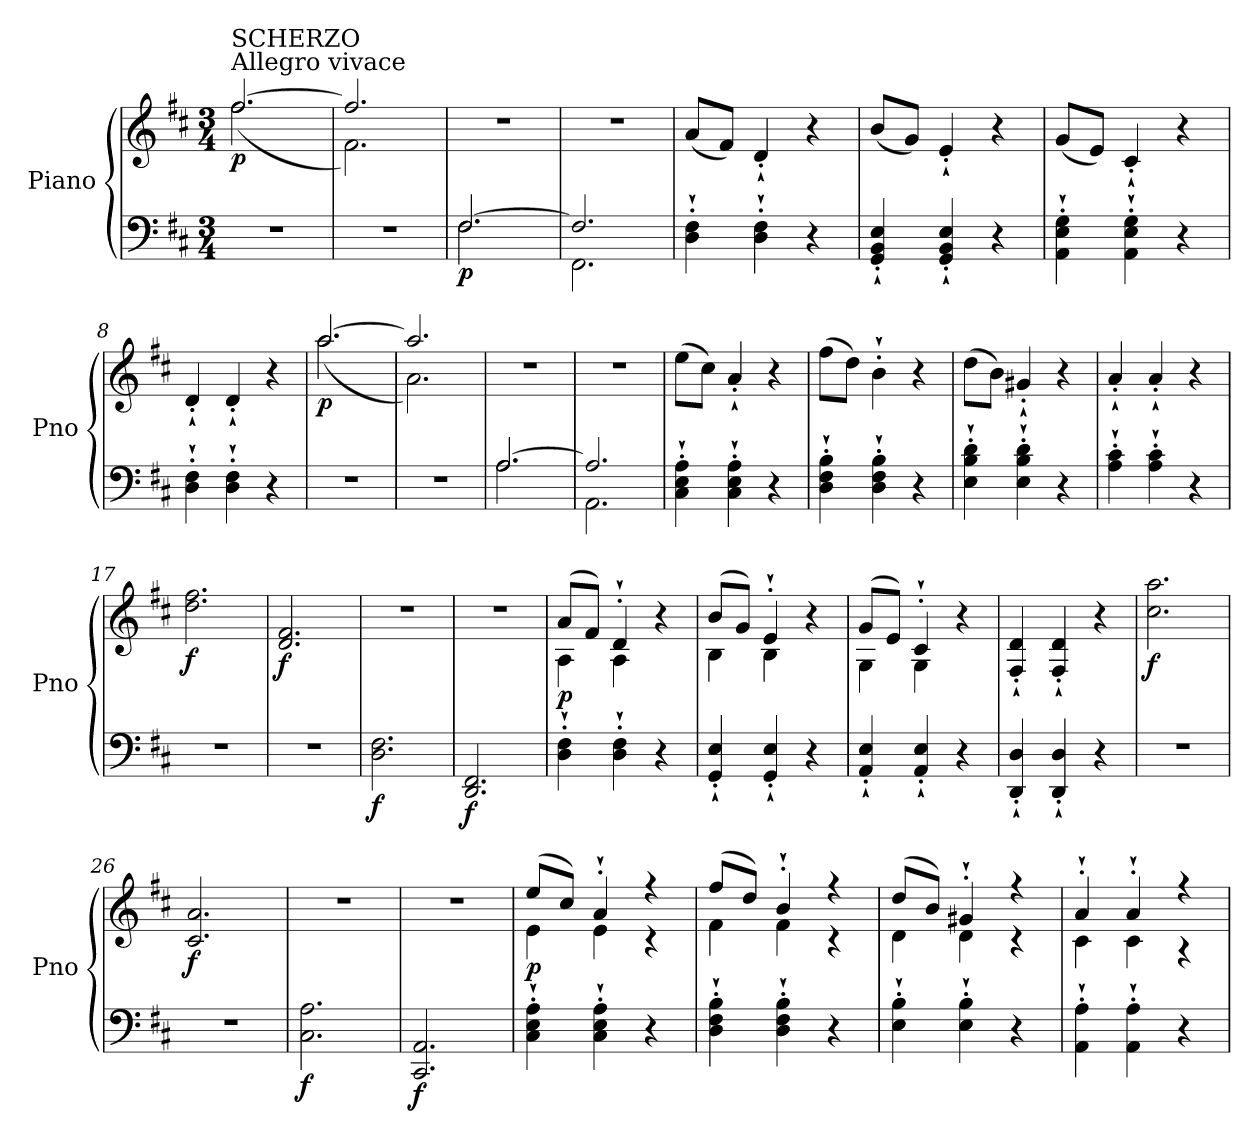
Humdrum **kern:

**kern	**kern	**dynam
*part1	*part1	*part1
*staff2	*staff1	*staff1/2
*I"Piano	*	*
*I'Pno	*	*
*clefF4	*clefG2	*
*k[f#c#]	*k[f#c#]	*
*D:	*D:	*
*M3/4	*M3/4	*
=1	=1	=1
*	*^	*
!	!LO:TX:a:t=SCHERZO\nAllegro vivace	!	!
!	!	!	!LO:DY:b
2.r	[2.ff#/	(2.ff#\	p
=2	=2	=2	=2
2.r	2.ff#/]	2.f#\)	.
=3	=3	=3	=3
*^	*	*	*
!	!	!	!	!LO:DY:b=2
*	*	*v	*v	*
[2.F#/	2.F#\	2.r	p
=4	=4	=4	=4
2.F#/]	2.FF#\	2.r	.
*v	*v	*	*
=5	=5	=5
4D\`' 4F#\`'	(8a/L	.
.	8f#/J)	.
4D\`' 4F#\`'	4d`'/	.
4r	4r	.
=6	=6	=6
4GG/`' 4BB/`' 4E/`'	(8b/L	.
.	8g/J)	.
4GG/`' 4BB/`' 4E/`'	4e`'/	.
4r	4r	.
=7	=7	=7
4AA\`' 4E\`' 4G\`'	(8g/L	.
.	8e/J)	.
4AA\`' 4E\`' 4G\`'	4c#`'/	.
4r	4r	.
=8	=8	=8
4D\`' 4F#\`'	4d`'/	.
4D\`' 4F#\`'	4d`'/	.
4r	4r	.
=9	=9	=9
*	*^	*
!	!	!	!LO:DY:b
2.r	[2.aa/	(2.aa\	p
=10	=10	=10	=10
2.r	2.aa/]	2.a\)	.
*	*v	*v	*
=11	=11	=11
*^	*	*
[2.A/	2.A\	2.r	.
=12	=12	=12	=12
2.A/]	2.AA\	2.r	.
*v	*v	*	*
!!LO:LB:g=z
=13	=13	=13
4C#\`' 4E\`' 4A\`'	(8ee\L	.
.	8cc#\J)	.
4C#\`' 4E\`' 4A\`'	4a`'/	.
4r	4r	.
=14	=14	=14
4D\`' 4F#\`' 4B\`'	(8ff#\L	.
.	8dd\J)	.
4D\`' 4F#\`' 4B\`'	4b`'\	.
4r	4r	.
=15	=15	=15
4E\`' 4B\`' 4d\`'	(8dd\L	.
.	8b\J)	.
4E\`' 4B\`' 4d\`'	4g#X`'/	.
4r	4r	.
=16	=16	=16
4A\`' 4c#\`'	4a`'/	.
4A\`' 4c#\`'	4a`'/	.
4r	4r	.
=17	=17	=17
!	!	!LO:DY:b
2.r	2.dd\ 2.ff#\	f
=18	=18	=18
!	!	!LO:DY:b
2.r	2.d/ 2.f#/	f
=19	=19	=19
!	!	!LO:DY:b=2
2.D\ 2.F#\	2.r	f
=20	=20	=20
!	!	!LO:DY:b=2
2.DD/ 2.FF#/	2.r	f
=21	=21	=21
*	*^	*
!	!	!	!LO:DY:b
4D\`' 4F#\`'	(8a/L	4A\	p
.	8f#/J)	.	.
4D\`' 4F#\`'	4d`'/	4A\	.
4r	4r	4ryy	.
=22	=22	=22	=22
4GG/`' 4E/`'	(8b/L	4B\	.
.	8g/J)	.	.
4GG/`' 4E/`'	4e`'/	4B\	.
4r	4r	4ryy	.
=23	=23	=23	=23
4AA/`' 4E/`'	(8g/L	4G\	.
.	8e/J)	.	.
4AA/`' 4E/`'	4c#`'/	4G\	.
4r	4r	4ryy	.
*	*v	*v	*
!!LO:LB:g=z
=24	=24	=24
4DD/`' 4D/`'	4F#/`' 4d/`'	.
4DD/`' 4D/`'	4F#/`' 4d/`'	.
4r	4r	.
=25	=25	=25
!	!	!LO:DY:b
2.r	2.cc#\ 2.aa\	f
=26	=26	=26
!	!	!LO:DY:b
2.r	2.c#/ 2.a/	f
=27	=27	=27
!	!	!LO:DY:b=2
2.C#\ 2.A\	2.r	f
=28	=28	=28
!	!	!LO:DY:b=2
2.CC#/ 2.AA/	2.r	f
=29	=29	=29
*	*^	*
!	!	!	!LO:DY:b
4C#\`' 4E\`' 4A\`'	(8ee/L	4e\	p
.	8cc#/J)	.	.
4C#\`' 4E\`' 4A\`'	4a`'/	4e\	.
4r	4r	4r	.
=30	=30	=30	=30
4D\`' 4F#\`' 4B\`'	(8ff#/L	4f#\	.
.	8dd/J)	.	.
4D\`' 4F#\`' 4B\`'	4b`'/	4f#\	.
4r	4r	4r	.
=31	=31	=31	=31
4E\`' 4B\`'	(8dd/L	4d\	.
.	8b/J)	.	.
4E\`' 4B\`'	4g#X`'/	4d\	.
4r	4r	4r	.
=32	=32	=32	=32
4AA\`' 4A\`'	4a`'/	4c#\	.
4AA\`' 4A\`'	4a`'/	4c#\	.
4r	4r	4r	.
*	*v	*v	*
=	=	=
*-	*-	*-
